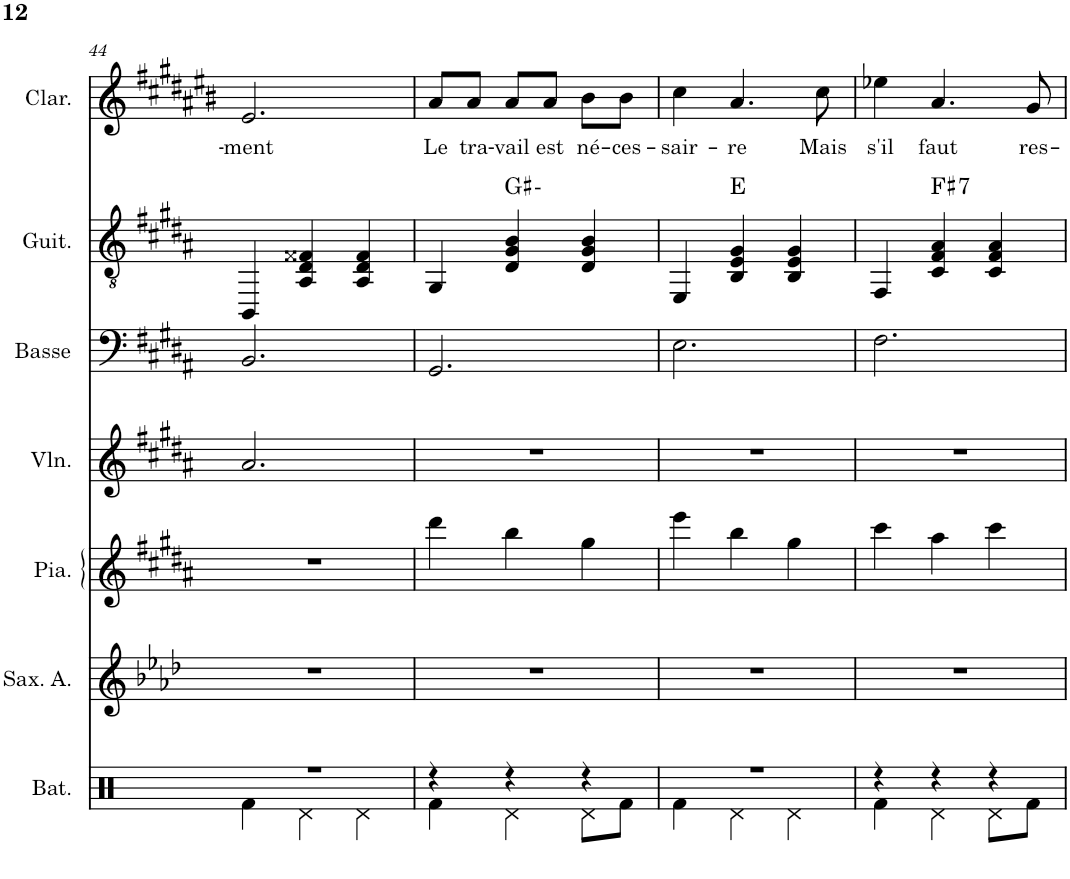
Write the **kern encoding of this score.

**kern	**kern	**kern	**kern	**kern	**kern	**harte	**kern	**text
*part7	*part6	*part5	*part4	*part3	*part2	*part2	*part1	*part1
*staff7	*staff6	*staff5	*staff4	*staff3	*staff2	*	*staff1	*staff1
*I"Batterie	*I"Saxophone Alto	*I"Piano	*I"Violon	*I"Basse acoustique	*I"Guitare classique	*	*I"Clarinette	*
*I'Bat.	*I'Sax. A.	*I'Pia.	*I'Vln.	*I'Basse	*I'Guit.	*	*I'Clar.	*
!!LO:PB:g=z
*clefX	*clefG2	*clefG2	*clefG2	*clefF4	*clefGv2	*	*clefG2	*
*	*Trd5c9	*	*	*Trd7c12	*	*	*Trd1c2	*
*k[]	*k[b-e-a-d-]	*k[f#c#g#d#a#]	*k[f#c#g#d#a#]	*k[f#c#g#d#a#]	*k[f#c#g#d#a#]	*	*k[f#c#g#d#a#e#b#]	*
*M3/4	*M3/4	*M3/4	*M3/4	*M3/4	*M3/4	*	*M3/4	*
=44	=44	=44	=44	=44	=44	=44	=44	=44
*^	*	*	*	*	*	*	*	*
!	!	!	!	!	!	!	!	!	!LO:LY:b
2.r	4Rf\	2.r	2.r	2.a#/	2.BB/	4BBB/	.	2.e#/	-ment
.	4Rd\	.	.	.	.	4AA#/ 4D#/ 4F##X/	.	.	.
.	4Rd\	.	.	.	.	4AA#/ 4D#/ 4F##/	.	.	.
=45	=45	=45	=45	=45	=45	=45	=45	=45	=45
!	!	!	!	!	!	!	!	!	!LO:LY:b
4r	4Rf\	2.r	4ddd#\	2.r	2.GG#/	4GG#/	.	8a#/L	Le
!	!	!	!	!	!	!	!	!	!LO:LY:b
.	.	.	.	.	.	.	.	8a#/J	tra-
!	!	!	!	!	!	!	!	!	!LO:LY:b
4r	4Rd\	.	4bb\	.	.	4D#/ 4G#/ 4B/	G#:min	8a#/L	-vail
!	!	!	!	!	!	!	!	!	!LO:LY:b
.	.	.	.	.	.	.	.	8a#/J	est
!	!	!	!	!	!	!	!	!	!LO:LY:b
4r	8Rd\L	.	4gg#\	.	.	4D#/ 4G#/ 4B/	.	8b#\L	né-
!	!	!	!	!	!	!	!	!	!LO:LY:b
.	8Rf\J	.	.	.	.	.	.	8b#\J	-ces-
=46	=46	=46	=46	=46	=46	=46	=46	=46	=46
!	!	!	!	!	!	!	!	!	!LO:LY:b
2.r	4Rf\	2.r	4eee\	2.r	2.E\	4EE/	.	4cc#\	-sair-
!	!	!	!	!	!	!	!	!	!LO:LY:b
.	4Rd\	.	4bb\	.	.	4BB/ 4E/ 4G#/	E:maj	4.a#/	-re
.	4Rd\	.	4gg#\	.	.	4BB/ 4E/ 4G#/	.	.	.
!	!	!	!	!	!	!	!	!	!LO:LY:b
.	.	.	.	.	.	.	.	8cc#\	Mais
=47	=47	=47	=47	=47	=47	=47	=47	=47	=47
!	!	!	!	!	!	!	!	!	!LO:LY:b
4r	4Rf\	2.r	4ccc#\	2.r	2.F#\	4FF#/	.	4ee-X\	s'il
!	!	!	!	!	!	!	!LO:H:kt=7	!	!LO:LY:b
4r	4Rd\	.	4aa#\	.	.	4C#/ 4F#/ 4A#/	F#:7	4.a#/	faut
4r	8Rd\L	.	4ccc#\	.	.	4C#/ 4F#/ 4A#/	.	.	.
!	!	!	!	!	!	!	!	!	!LO:LY:b
.	8Rf\J	.	.	.	.	.	.	8g#/	res-
*v	*v	*	*	*	*	*	*	*	*
=	=	=	=	=	=	=	=	=
*-	*-	*-	*-	*-	*-	*-	*-	*-
